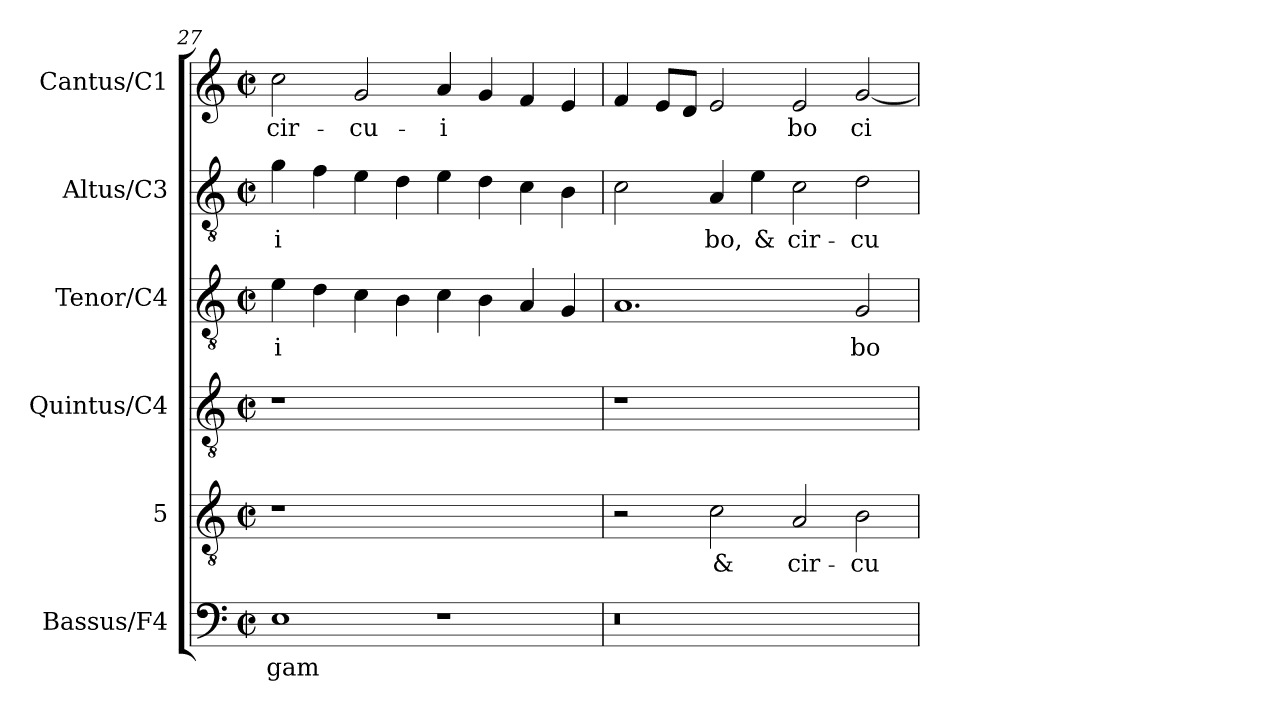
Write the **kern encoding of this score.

**kern	**text	**kern	**text	**kern	**kern	**text	**kern	**text	**kern	**text
*part6	*part6	*part5	*part5	*part4	*part3	*part3	*part2	*part2	*part1	*part1
*staff6	*staff6	*staff5	*staff5	*staff4	*staff3	*staff3	*staff2	*staff2	*staff1	*staff1
*I"Bassus/F4	*	*I"5	*	*I"Quintus/C4	*I"Tenor/C4	*	*I"Altus/C3	*	*I"Cantus/C1	*
*I'B	*	*	*	*	*I'T	*	*I'A	*	*I'C	*
*clefF4	*	*clefGv2	*	*clefGv2	*clefGv2	*	*clefGv2	*	*clefG2	*
*k[]	*	*k[]	*	*k[]	*k[]	*	*k[]	*	*k[]	*
*C:	*	*C:	*	*C:	*C:	*	*C:	*	*C:	*
*M2/2	*	*M2/2	*	*M2/2	*M2/2	*	*M2/2	*	*M2/2	*
*met(c|)	*	*met(c|)	*	*met(c|)	*met(c|)	*	*met(c|)	*	*met(c|)	*
=27	=27	=27	=27	=27	=27	=27	=27	=27	=27	=27
!	!LO:LY:b:cj	!	!	!	!	!LO:LY:b:cj	!	!LO:LY:b:cj	!	!LO:LY:b:cj
1E	-gam	1r	.	1r	4e\	-i-	4g\	-i-	2cc\	cir-
!	!	!	!	!	!	!LO:LY:b:cj	!	!LO:LY:b:cj	!	!
.	.	.	.	.	4d\	--	4f\	--	.	.
!	!	!	!	!	!	!LO:LY:b:cj	!	!LO:LY:b:cj	!	!LO:LY:b:cj
.	.	.	.	.	4c\	--	4e\	--	2g/	-cu-
!	!	!	!	!	!	!LO:LY:b:cj	!	!LO:LY:b:cj	!	!
.	.	.	.	.	4B\	--	4d\	--	.	.
!	!	!	!	!	!	!LO:LY:b:cj	!	!LO:LY:b:cj	!	!LO:LY:b:cj
1r	.	1ryy	.	1ryy	4c\	--	4e\	--	4a/	-i-
!	!	!	!	!	!	!LO:LY:b:cj	!	!LO:LY:b:cj	!	!LO:LY:b:cj
.	.	.	.	.	4B\	--	4d\	--	4g/	--
!	!	!	!	!	!	!LO:LY:b:cj	!	!LO:LY:b:cj	!	!LO:LY:b:cj
.	.	.	.	.	4A/	--	4c\	--	4f/	--
!	!	!	!	!	!	!LO:LY:b:cj	!	!LO:LY:b:cj	!	!LO:LY:b:cj
.	.	.	.	.	4G/	--	4B\	--	4e/	--
!!LO:PB:g=z
=28	=28	=28	=28	=28	=28	=28	=28	=28	=28	=28
!	!	!	!	!	!	!LO:LY:b:cj	!	!LO:LY:b:cj	!	!LO:LY:b:cj
0r	.	2r	.	1r	1.A	--	2c\	--	4f/	--
!	!	!	!	!	!	!	!	!	!	!LO:LY:b:cj
.	.	.	.	.	.	.	.	.	8e/L	--
!	!	!	!	!	!	!	!	!	!	!LO:LY:b:cj
.	.	.	.	.	.	.	.	.	8d/J	--
!	!	!	!LO:LY:b:cj	!	!	!	!	!LO:LY:b:cj	!	!LO:LY:b:cj
.	.	2c\	&	.	.	.	4A/	-bo,	2e/	--
!	!	!	!	!	!	!	!	!LO:LY:b:cj	!	!
.	.	.	.	.	.	.	4e\	&	.	.
!	!	!	!LO:LY:b:cj	!	!	!	!	!LO:LY:b:cj	!	!LO:LY:b:cj
.	.	2A/	cir-	1ryy	.	.	2c\	cir-	2e/	-bo
!	!	!	!LO:LY:b:cj	!	!	!LO:LY:b:cj	!	!LO:LY:b:cj	!	!LO:LY:b:cj
.	.	2B\	-cu-	.	2G/	-bo	2d\	-cu-	[<2g/	ci-
=	=	=	=	=	=	=	=	=	=	=
*-	*-	*-	*-	*-	*-	*-	*-	*-	*-	*-
